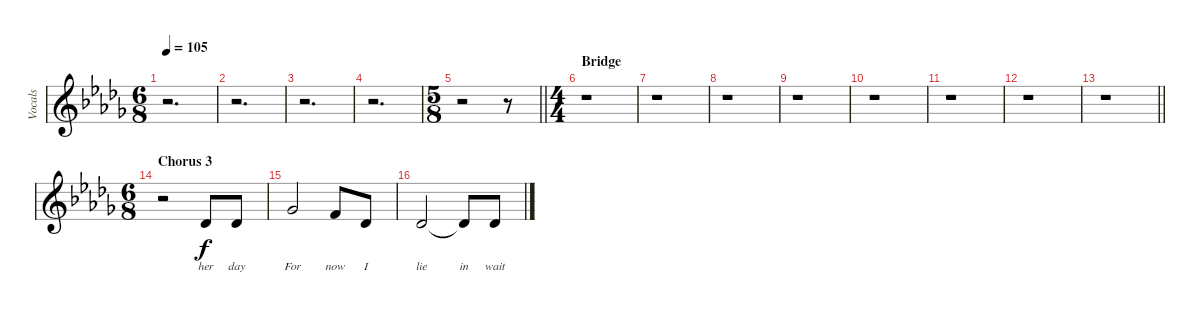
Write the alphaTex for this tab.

\track ("Vocals" "Vocals") {instrument viola}
\staff {score}
\tuning (Eb4 Bb3 Gb3 Db3 Ab2 Eb2) {hide}
\ts (6 8)
\tempo 105
\clef g2
\ks db
r.2{d dy f} |
r.2{d} |
r.2{d} |
r.2{d} |
\ts (5 8)
\barLineRight lightlight
r.2 r.8 |
\ts (4 4)
\section ("" "Bridge")
r.1 |
r.1 |
r.1 |
r.1 |
r.1 |
r.1 |
r.1 |
\barLineRight lightlight
r.1 |
\ts (6 8)
\section ("" "Chorus 3")
r.2{volume 13} 3.2.8{lyrics (0 "her") lyrics (1 "") lyrics (2 "") lyrics (3 "") lyrics (4 "")} 3.2.8{lyrics (0 "day") lyrics (1 "") lyrics (2 "") lyrics (3 "") lyrics (4 "")} |
3.1.2{lyrics (0 "For") lyrics (1 "") lyrics (2 "") lyrics (3 "") lyrics (4 "")} 2.1.8{lyrics (0 "now") lyrics (1 "") lyrics (2 "") lyrics (3 "") lyrics (4 "")} 3.2.8{lyrics (0 "I") lyrics (1 "") lyrics (2 "") lyrics (3 "") lyrics (4 "")} |
3.2.2{lyrics (0 "lie") lyrics (1 "") lyrics (2 "") lyrics (3 "") lyrics (4 "")} 3.2{t}.8{lyrics (0 "in") lyrics (1 "") lyrics (2 "") lyrics (3 "") lyrics (4 "")} 3.2.8{lyrics (0 "wait") lyrics (1 "") lyrics (2 "") lyrics (3 "") lyrics (4 "")}
